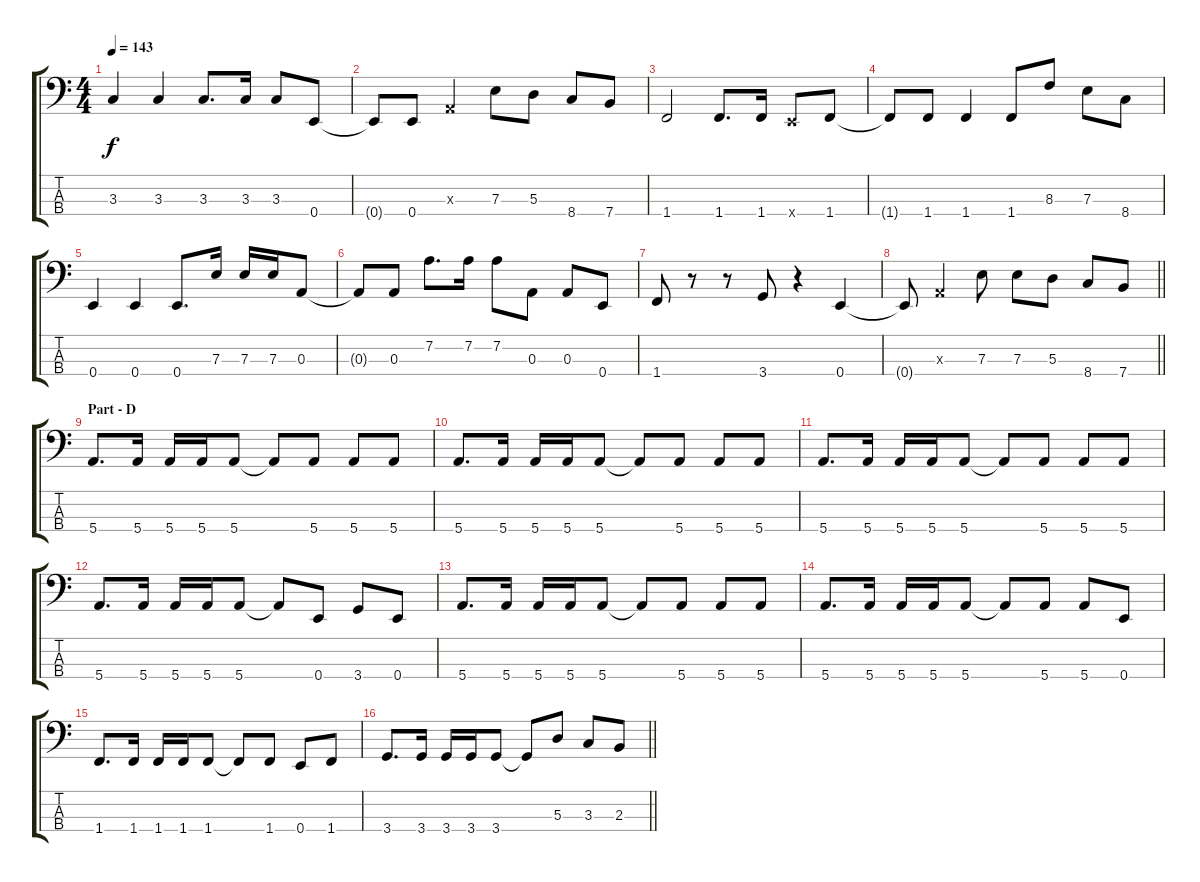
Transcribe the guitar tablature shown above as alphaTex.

\track "" {instrument electricbasspick}
\staff {score tabs}
\tuning (G2 D2 A1 E1) {hide}
\ts (4 4)
\tempo 143
\clef f4
\ks c
3.3.4{dy f} 3.3.4 3.3.8{d} 3.3.16 3.3.8 0.4.8 |
0.4{t}.8 0.4.8 0.3{x}.4 7.3.8 5.3.8 8.4.8 7.4.8 |
1.4.2 1.4.8{d} 1.4.16 0.4{x}.8 1.4.8 |
1.4{t}.8 1.4.8 1.4.4 1.4.8 8.3.8 7.3.8 8.4.8 |
0.4.4 0.4.4 0.4.8{d} 7.3.16 7.3.16 7.3.16 0.3.8 |
0.3{t}.8 0.3.8 7.2.8{d} 7.2.16 7.2.8 0.3.8 0.3.8 0.4.8 |
1.4.8 r.8 r.8 3.4.8 r.4 0.4.4 |
\barLineRight lightlight
0.4{t}.8 0.3{x}.4 7.3.8 7.3.8 5.3.8 8.4.8 7.4.8 |
\section ("" "Part - D")
5.4.8{d} 5.4.16 5.4.16 5.4.16 5.4.8 5.4{t}.8 5.4.8 5.4.8 5.4.8 |
5.4.8{d} 5.4.16 5.4.16 5.4.16 5.4.8 5.4{t}.8 5.4.8 5.4.8 5.4.8 |
5.4.8{d} 5.4.16 5.4.16 5.4.16 5.4.8 5.4{t}.8 5.4.8 5.4.8 5.4.8 |
5.4.8{d} 5.4.16 5.4.16 5.4.16 5.4.8 5.4{t}.8 0.4.8 3.4.8 0.4.8 |
5.4.8{d} 5.4.16 5.4.16 5.4.16 5.4.8 5.4{t}.8 5.4.8 5.4.8 5.4.8 |
5.4.8{d} 5.4.16 5.4.16 5.4.16 5.4.8 5.4{t}.8 5.4.8 5.4.8 0.4.8 |
1.4.8{d} 1.4.16 1.4.16 1.4.16 1.4.8 1.4{t}.8 1.4.8 0.4.8 1.4.8 |
\barLineRight lightlight
3.4.8{d} 3.4.16 3.4.16 3.4.16 3.4.8 3.4{t}.8 5.3.8 3.3.8 2.3.8
